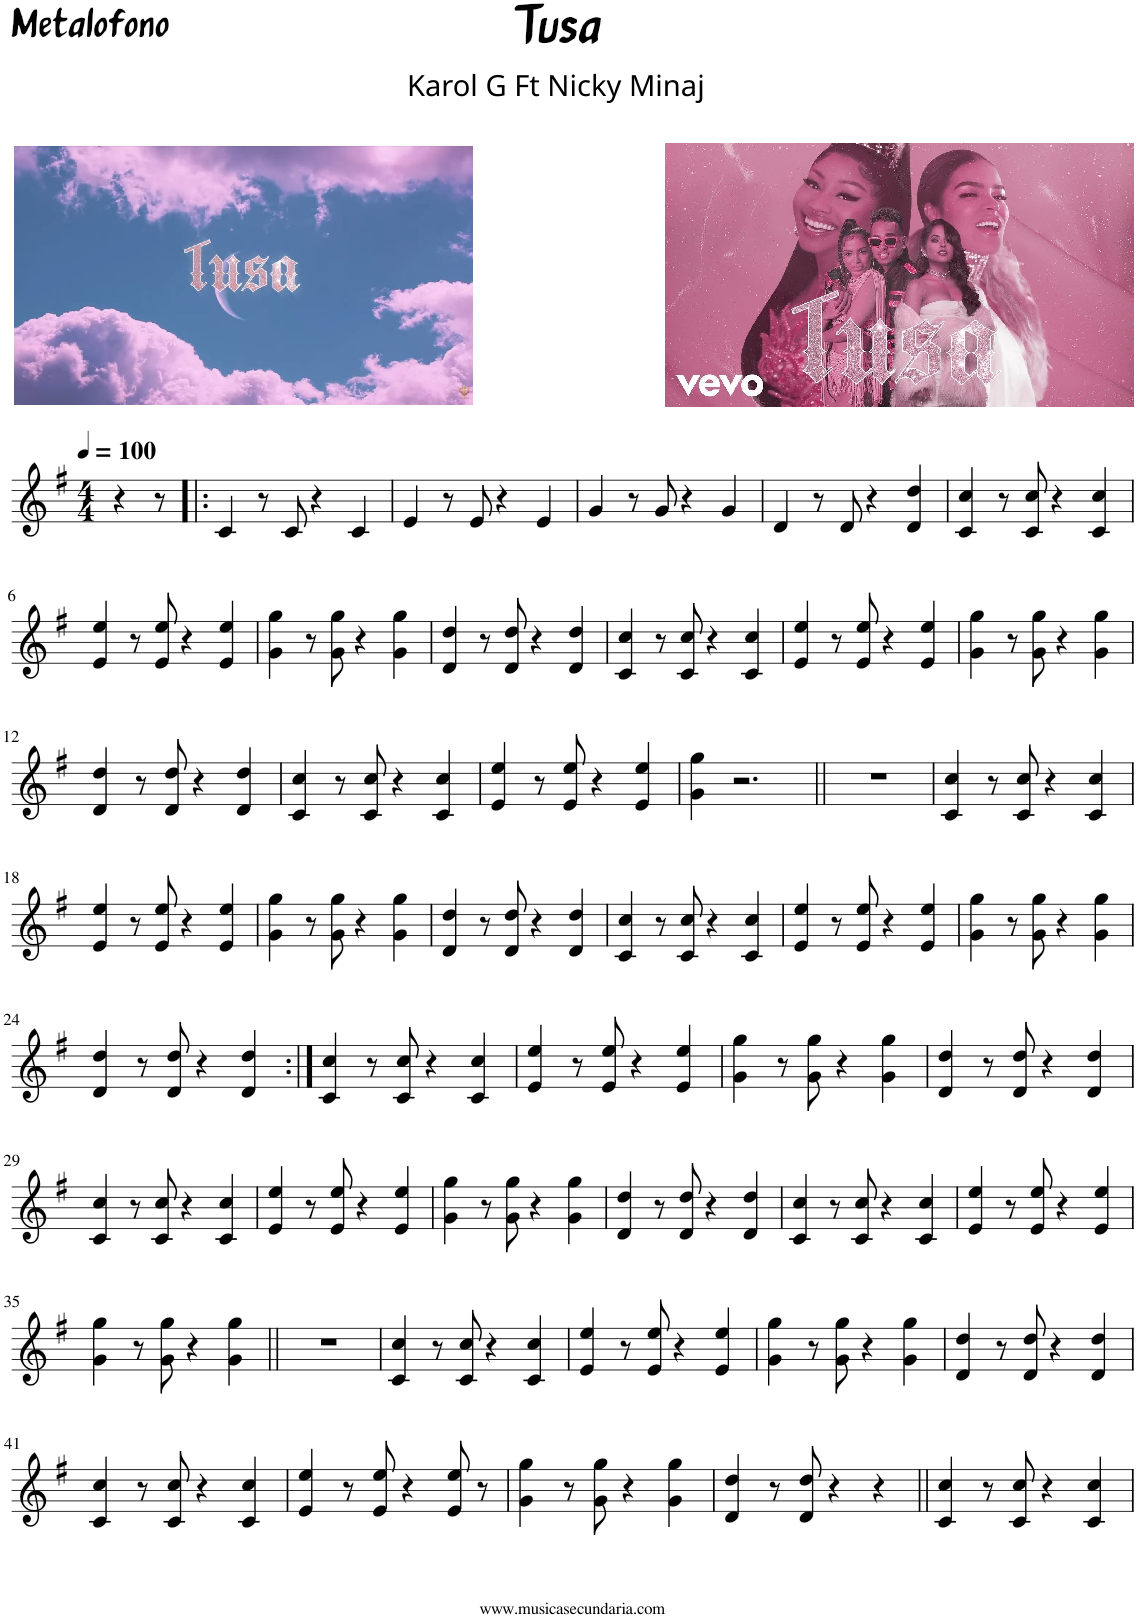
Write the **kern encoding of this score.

**kern
*part1
*staff1
*I"Metalófono
*I'Met.
*clefG2
*k[f#]
*M4/4
*MM100
=
4r
8r
=1!|:
4c/
8r
8c/
4r
4c/
=2
4e/
8r
8e/
4r
4e/
=3
4g/
8r
8g/
4r
4g/
=4
4d/
8r
8d/
4r
4d/ 4dd/
=5
4c/ 4cc/
8r
8c/ 8cc/
4r
4c/ 4cc/
!!LO:LB:g=z
=6
4e/ 4ee/
8r
8e/ 8ee/
4r
4e/ 4ee/
=7
4g\ 4gg\
8r
8g\ 8gg\
4r
4g\ 4gg\
=8
4d/ 4dd/
8r
8d/ 8dd/
4r
4d/ 4dd/
=9
4c/ 4cc/
8r
8c/ 8cc/
4r
4c/ 4cc/
=10
4e/ 4ee/
8r
8e/ 8ee/
4r
4e/ 4ee/
=11
4g\ 4gg\
8r
8g\ 8gg\
4r
4g\ 4gg\
!!LO:LB:g=z
=12
4d/ 4dd/
8r
8d/ 8dd/
4r
4d/ 4dd/
=13
4c/ 4cc/
8r
8c/ 8cc/
4r
4c/ 4cc/
=14
4e/ 4ee/
8r
8e/ 8ee/
4r
4e/ 4ee/
=15
4g\ 4gg\
2.r
=16||
1r
=17
4c/ 4cc/
8r
8c/ 8cc/
4r
4c/ 4cc/
!!LO:LB:g=z
=18
4e/ 4ee/
8r
8e/ 8ee/
4r
4e/ 4ee/
=19
4g\ 4gg\
8r
8g\ 8gg\
4r
4g\ 4gg\
=20
4d/ 4dd/
8r
8d/ 8dd/
4r
4d/ 4dd/
=21
4c/ 4cc/
8r
8c/ 8cc/
4r
4c/ 4cc/
=22
4e/ 4ee/
8r
8e/ 8ee/
4r
4e/ 4ee/
=23
4g\ 4gg\
8r
8g\ 8gg\
4r
4g\ 4gg\
!!LO:LB:g=z
=24
4d/ 4dd/
8r
8d/ 8dd/
4r
4d/ 4dd/
=25:|!
4c/ 4cc/
8r
8c/ 8cc/
4r
4c/ 4cc/
=26
4e/ 4ee/
8r
8e/ 8ee/
4r
4e/ 4ee/
=27
4g\ 4gg\
8r
8g\ 8gg\
4r
4g\ 4gg\
=28
4d/ 4dd/
8r
8d/ 8dd/
4r
4d/ 4dd/
!!LO:LB:g=z
=29
4c/ 4cc/
8r
8c/ 8cc/
4r
4c/ 4cc/
=30
4e/ 4ee/
8r
8e/ 8ee/
4r
4e/ 4ee/
=31
4g\ 4gg\
8r
8g\ 8gg\
4r
4g\ 4gg\
=32
4d/ 4dd/
8r
8d/ 8dd/
4r
4d/ 4dd/
=33
4c/ 4cc/
8r
8c/ 8cc/
4r
4c/ 4cc/
=34
4e/ 4ee/
8r
8e/ 8ee/
4r
4e/ 4ee/
!!LO:LB:g=z
=35
4g\ 4gg\
8r
8g\ 8gg\
4r
4g\ 4gg\
=36||
1r
=37
4c/ 4cc/
8r
8c/ 8cc/
4r
4c/ 4cc/
=38
4e/ 4ee/
8r
8e/ 8ee/
4r
4e/ 4ee/
=39
4g\ 4gg\
8r
8g\ 8gg\
4r
4g\ 4gg\
=40
4d/ 4dd/
8r
8d/ 8dd/
4r
4d/ 4dd/
!!LO:LB:g=z
=41
4c/ 4cc/
8r
8c/ 8cc/
4r
4c/ 4cc/
=42
4e/ 4ee/
8r
8e/ 8ee/
4r
8e/ 8ee/
8r
=43
4g\ 4gg\
8r
8g\ 8gg\
4r
4g\ 4gg\
=44
4d/ 4dd/
8r
8d/ 8dd/
4r
4r
=45||
4c/ 4cc/
8r
8c/ 8cc/
4r
4c/ 4cc/
=
*-
